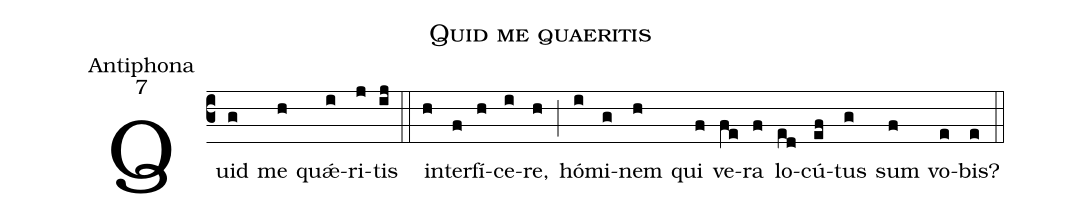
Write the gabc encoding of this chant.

name:Quid me quaeritis;
office-part:Antiphona;
mode:7;
%%
(c3) Quid(g) me(h) quǽ(i)ri(j)tis(ij) (::)
in(h)ter(f)fí(h)ce(i)re,(h) (;) hó(i)mi(g)nem(h) qui(f) ve(fe)ra(f) lo(ed)cú(ef)tus(g) sum(f) vo(e)bis?(e) (::)
